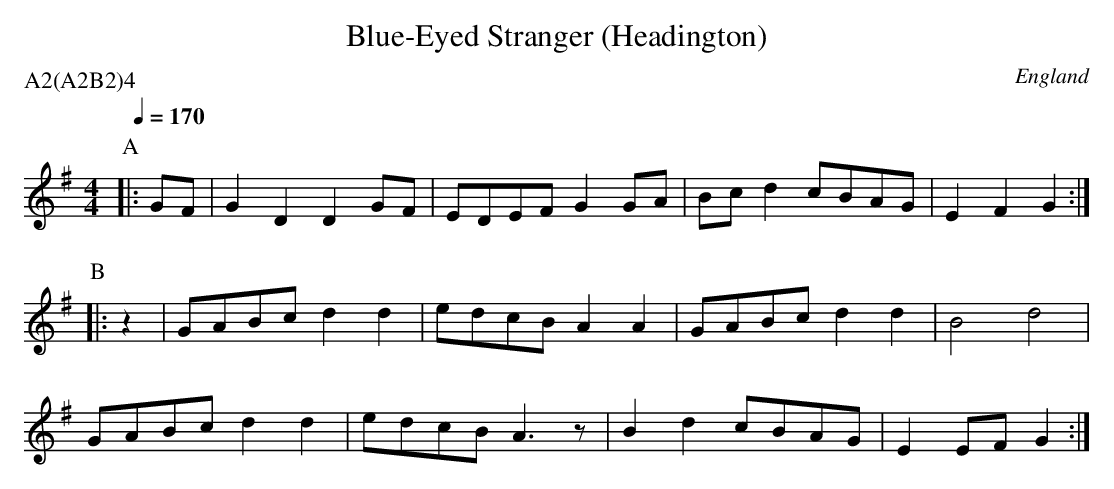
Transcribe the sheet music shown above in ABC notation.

X:1
T:Blue-Eyed Stranger (Headington)
O:England
L:1/8
M:4/4
P:A2(A2B2)4
Q:1/4=170
K:G major
P:A
|:GF|G2 D2 D2 GF | EDEF G2 GA | Bcd2 cBAG | E2 F2 G2 :|
P:B
|: z2 | GABc d2 d2| edcB A2A2 | GABc d2 d2 |B4 d4|
GABc d2 d2|edcB A3 z | B2 d2 cBAG | E2 EF G2 :|
